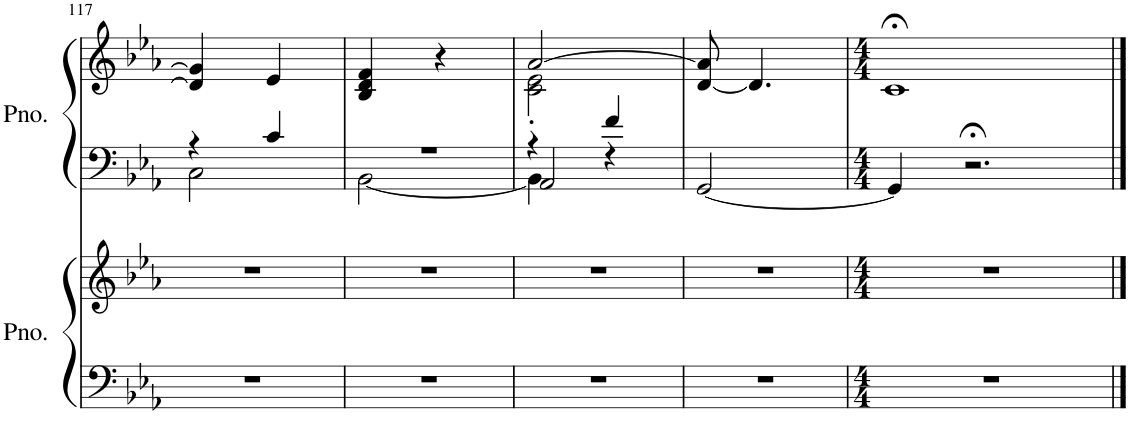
**kern	**kern	**kern	**kern
*part2	*part2	*part1	*part1
*staff4	*staff3	*staff2	*staff1
*I"Piano	*	*I"Piano	*
*I'Pno.	*	*I'Pno.	*
!!LO:PB:g=z
*clefF4	*clefG2	*clefF4	*clefG2
*k[b-e-a-]	*k[b-e-a-]	*k[b-e-a-]	*k[b-e-a-]
*M2/4	*M2/4	*M2/4	*M2/4
=117	=117	=117	=117
*	*	*^	*
2r	2r	4r	2C\	4d/] 4g/]
.	.	4c/	.	4e-/
=118	=118	=118	=118	=118
2r	2r	2r	[2BB-\	4B-/ 4d/ 4f/
.	.	.	.	4r
=119	=119	=119	=119	=119
*	*	*	*^	*^
2r	2r	4r	4BB-\]	2AA-/	[2a-/	2c\' 2e-\'
.	.	4f/	4r	.	.	.
*	*	*v	*v	*v	*	*
*	*	*	*v	*v
=120	=120	=120	=120
2r	2r	[2GG/	[8d/ 8a-/]
.	.	.	4.d/]
=121	=121	=121	=121
*M4/4	*M4/4	*M4/4	*M4/4
1r	1r	4GG/]	1c;<
.	.	2.r;<	.
==	==	==	==
*-	*-	*-	*-
